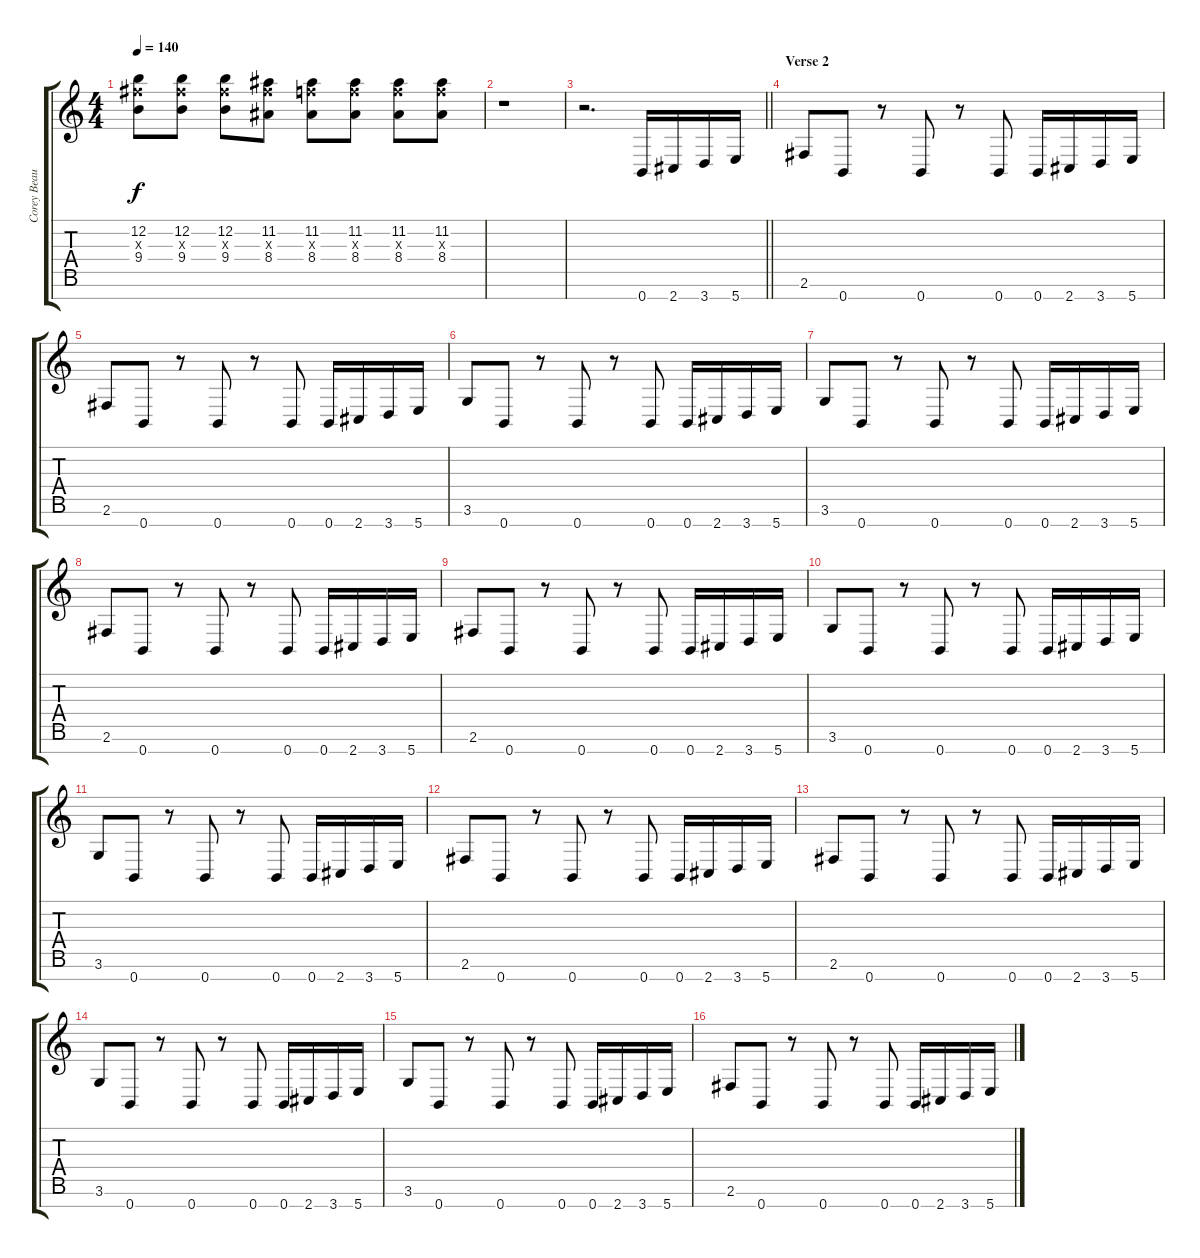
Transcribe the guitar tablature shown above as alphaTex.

\track ("Corey Beaulieu" "Corey Beau") {instrument distortionguitar}
\staff {score tabs}
\tuning (E4 B3 G3 D3 A2 E2 B1) {hide}
\ts (4 4)
\tempo 140
\clef g2
\ks c
(12.2 11.3{x} 9.4).8{dy f} (12.2 11.3{x} 9.4).8 (12.2 11.3{x} 9.4).8 (11.2 11.3{x} 8.4).8 (11.2 10.3{x} 8.4).8 (11.2 10.3{x} 8.4).8 (11.2 10.3{x} 8.4).8 (11.2 10.3{x} 8.4).8 |
r.1 |
\barLineRight lightlight
r.2{d} 0.7.16 2.7.16 3.7.16 5.7.16 |
\section ("" "Verse 2")
2.6.8 0.7.8 r.8 0.7.8 r.8 0.7.8 0.7.16 2.7.16 3.7.16 5.7.16 |
2.6.8 0.7.8 r.8 0.7.8 r.8 0.7.8 0.7.16 2.7.16 3.7.16 5.7.16 |
3.6.8 0.7.8 r.8 0.7.8 r.8 0.7.8 0.7.16 2.7.16 3.7.16 5.7.16 |
3.6.8 0.7.8 r.8 0.7.8 r.8 0.7.8 0.7.16 2.7.16 3.7.16 5.7.16 |
2.6.8 0.7.8 r.8 0.7.8 r.8 0.7.8 0.7.16 2.7.16 3.7.16 5.7.16 |
2.6.8 0.7.8 r.8 0.7.8 r.8 0.7.8 0.7.16 2.7.16 3.7.16 5.7.16 |
3.6.8 0.7.8 r.8 0.7.8 r.8 0.7.8 0.7.16 2.7.16 3.7.16 5.7.16 |
3.6.8 0.7.8 r.8 0.7.8 r.8 0.7.8 0.7.16 2.7.16 3.7.16 5.7.16 |
2.6.8 0.7.8 r.8 0.7.8 r.8 0.7.8 0.7.16 2.7.16 3.7.16 5.7.16 |
2.6.8 0.7.8 r.8 0.7.8 r.8 0.7.8 0.7.16 2.7.16 3.7.16 5.7.16 |
3.6.8 0.7.8 r.8 0.7.8 r.8 0.7.8 0.7.16 2.7.16 3.7.16 5.7.16 |
3.6.8 0.7.8 r.8 0.7.8 r.8 0.7.8 0.7.16 2.7.16 3.7.16 5.7.16 |
2.6.8 0.7.8 r.8 0.7.8 r.8 0.7.8 0.7.16 2.7.16 3.7.16 5.7.16
